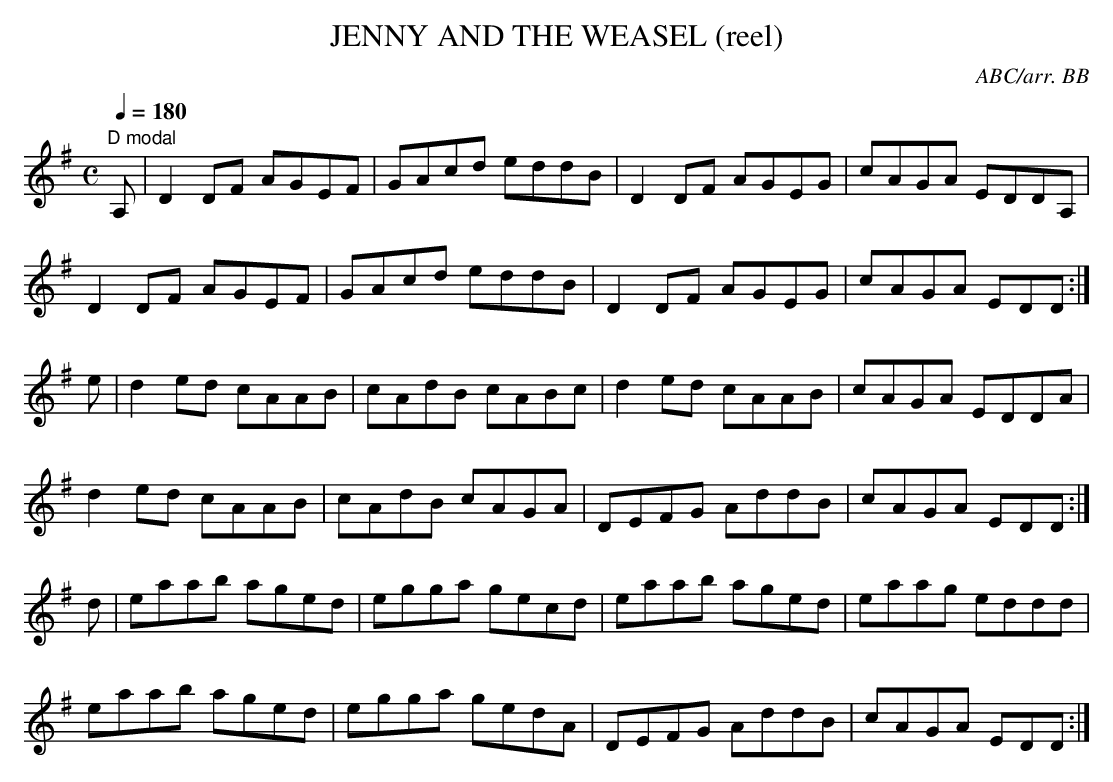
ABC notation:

X:1
T:JENNY AND THE WEASEL (reel)
C:ABC/arr. BB
L:1/8
Q:1/4=180
M:C
K:G
"D modal"
A,|D2DF AGEF|GAcd eddB|D2DF AGEG|cAGA EDDA,|
D2DF AGEF|GAcd eddB|D2DF AGEG|cAGA EDD:|
e|d2ed cAAB|cAdB cABc|d2ed cAAB|cAGA EDDA|
d2ed cAAB|cAdB cAGA|DEFG AddB|cAGA EDD:|
d|eaab aged|egga gecd|eaab aged|eaag eddd|
eaab aged|egga gedA|DEFG AddB|cAGA EDD:|
